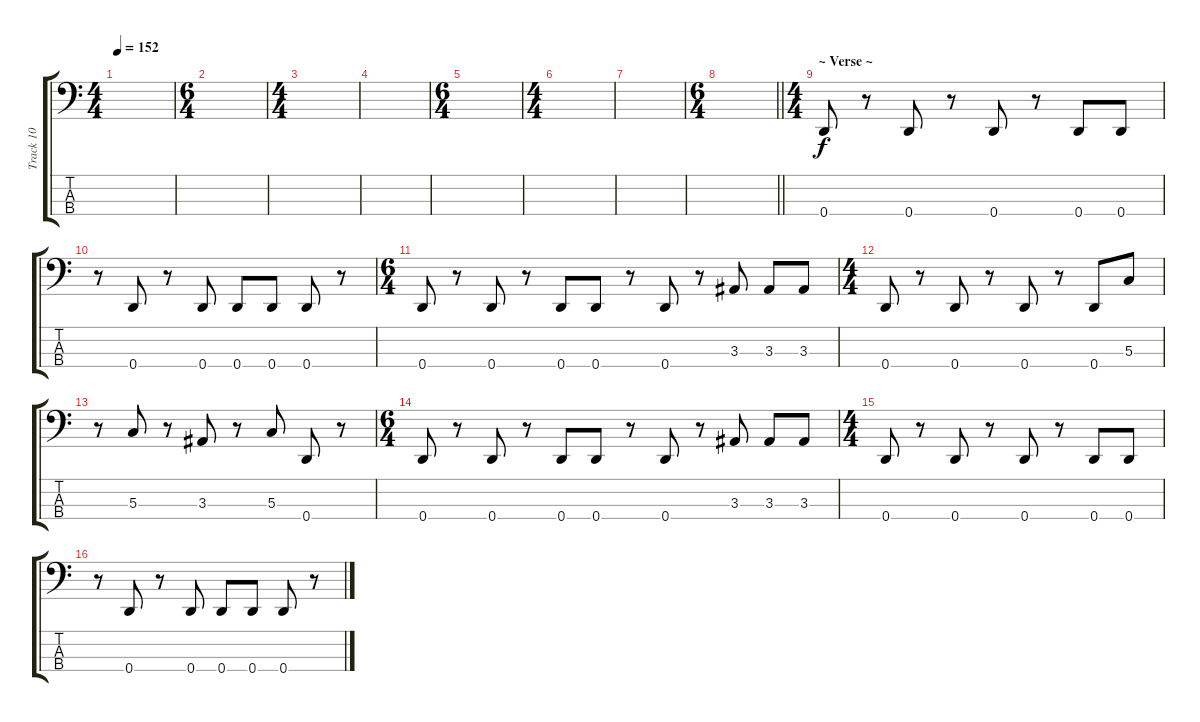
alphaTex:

\track ("Track 10" "Track 10") {instrument electricbasspick}
\staff {score tabs}
\tuning (F2 C2 G1 D1) {hide}
\ts (4 4)
\tempo 152
\clef f4
\ks c
|
\ts (6 4)
|
\ts (4 4)
|
|
\ts (6 4)
|
\ts (4 4)
|
|
\ts (6 4)
\barLineRight lightlight
|
\ts (4 4)
\section ("" "~ Verse ~")
0.4.8 r.8 0.4.8 r.8 0.4.8 r.8 0.4.8 0.4.8 |
r.8 0.4.8 r.8 0.4.8 0.4.8 0.4.8 0.4.8 r.8 |
\ts (6 4)
0.4.8 r.8 0.4.8 r.8 0.4.8 0.4.8 r.8 0.4.8 r.8 3.3.8 3.3.8 3.3.8 |
\ts (4 4)
0.4.8 r.8 0.4.8 r.8 0.4.8 r.8 0.4.8 5.3.8 |
r.8 5.3.8 r.8 3.3.8 r.8 5.3.8 0.4.8 r.8 |
\ts (6 4)
0.4.8 r.8 0.4.8 r.8 0.4.8 0.4.8 r.8 0.4.8 r.8 3.3.8 3.3.8 3.3.8 |
\ts (4 4)
0.4.8 r.8 0.4.8 r.8 0.4.8 r.8 0.4.8 0.4.8 |
r.8 0.4.8 r.8 0.4.8 0.4.8 0.4.8 0.4.8 r.8
